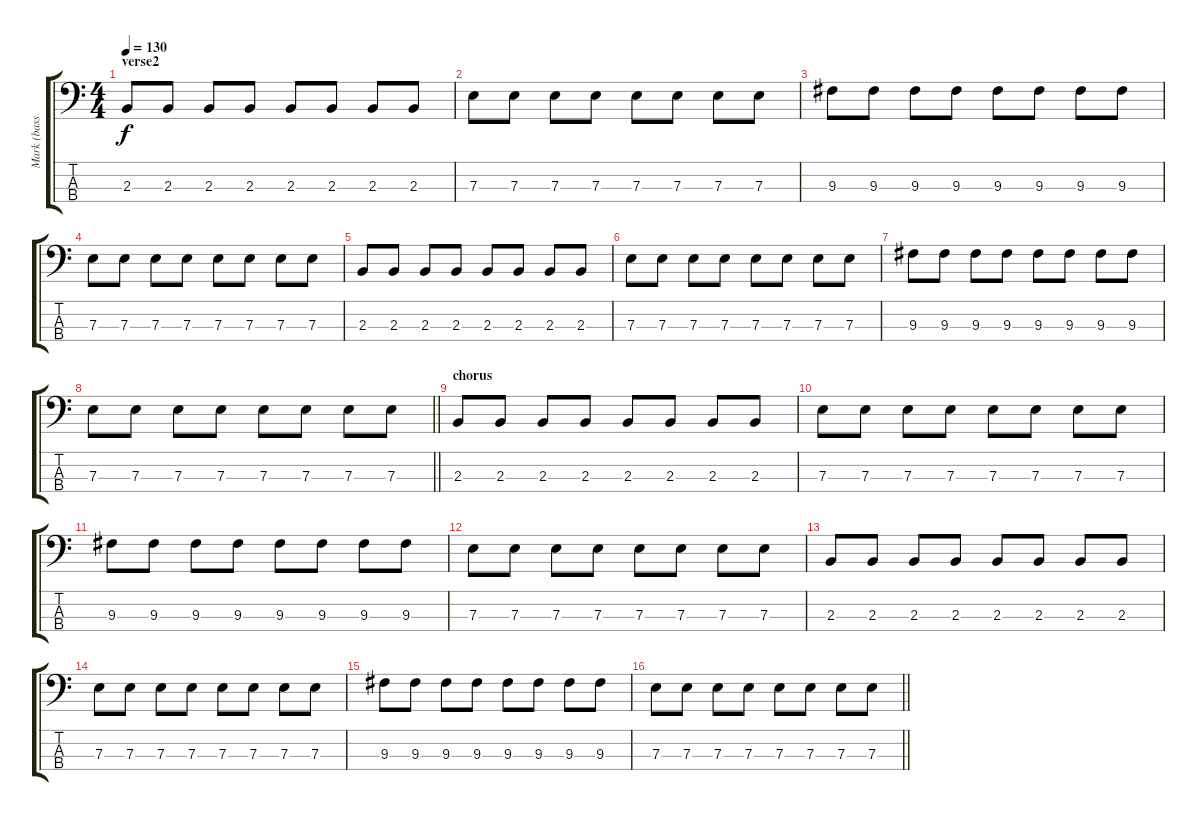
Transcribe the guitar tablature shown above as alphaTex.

\track ("Mark (bass)" "Mark (bass") {instrument electricbasspick}
\staff {score tabs}
\tuning (G2 D2 A1 E1) {hide}
\ts (4 4)
\section ("" "verse2")
\tempo 130
\clef f4
\ks c
2.3.8{dy f} 2.3.8 2.3.8 2.3.8 2.3.8 2.3.8 2.3.8 2.3.8 |
7.3.8 7.3.8 7.3.8 7.3.8 7.3.8 7.3.8 7.3.8 7.3.8 |
9.3.8 9.3.8 9.3.8 9.3.8 9.3.8 9.3.8 9.3.8 9.3.8 |
7.3.8 7.3.8 7.3.8 7.3.8 7.3.8 7.3.8 7.3.8 7.3.8 |
2.3.8 2.3.8 2.3.8 2.3.8 2.3.8 2.3.8 2.3.8 2.3.8 |
7.3.8 7.3.8 7.3.8 7.3.8 7.3.8 7.3.8 7.3.8 7.3.8 |
9.3.8 9.3.8 9.3.8 9.3.8 9.3.8 9.3.8 9.3.8 9.3.8 |
\barLineRight lightlight
7.3.8 7.3.8 7.3.8 7.3.8 7.3.8 7.3.8 7.3.8 7.3.8 |
\section ("" "chorus")
2.3.8 2.3.8 2.3.8 2.3.8 2.3.8 2.3.8 2.3.8 2.3.8 |
7.3.8 7.3.8 7.3.8 7.3.8 7.3.8 7.3.8 7.3.8 7.3.8 |
9.3.8 9.3.8 9.3.8 9.3.8 9.3.8 9.3.8 9.3.8 9.3.8 |
7.3.8 7.3.8 7.3.8 7.3.8 7.3.8 7.3.8 7.3.8 7.3.8 |
2.3.8 2.3.8 2.3.8 2.3.8 2.3.8 2.3.8 2.3.8 2.3.8 |
7.3.8 7.3.8 7.3.8 7.3.8 7.3.8 7.3.8 7.3.8 7.3.8 |
9.3.8 9.3.8 9.3.8 9.3.8 9.3.8 9.3.8 9.3.8 9.3.8 |
\barLineRight lightlight
7.3.8 7.3.8 7.3.8 7.3.8 7.3.8 7.3.8 7.3.8 7.3.8
